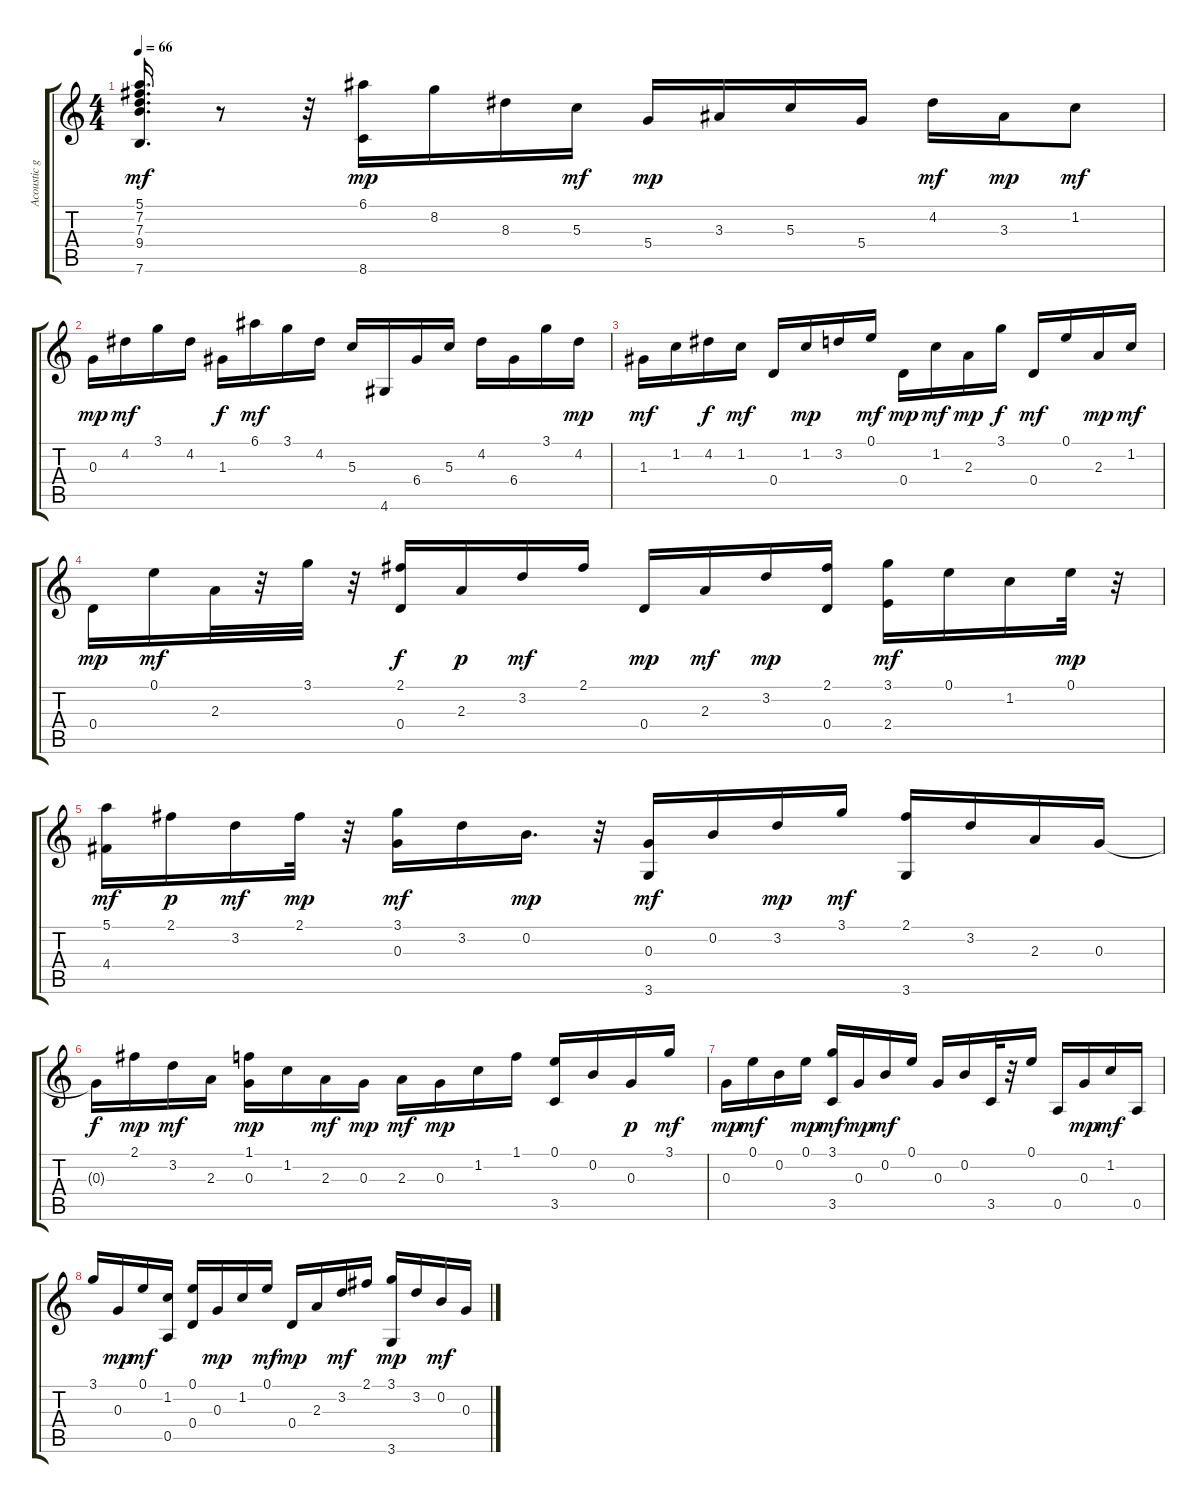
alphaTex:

\track ("Acoustic guitar" "Acoustic g") {instrument acousticguitarnylon}
\staff {score tabs}
\tuning (E4 B3 G3 D3 A2 E2) {hide}
\ts (4 4)
\tempo 66
\clef g2
\ks c
(5.1 7.2 7.3 9.4 7.6).16{d dy mf} r.8 r.32 (6.1 8.6).16{dy mp} 8.2.16 8.3.16 5.3.16{dy mf} 5.4.16{dy mp} 3.3.16 5.3.16 5.4.16 4.2.16{dy mf} 3.3.16{dy mp} 1.2.8{dy mf} |
0.3.16{dy mp} 4.2.16{dy mf} 3.1.16 4.2.16 1.3.16{dy f} 6.1.16{dy mf} 3.1.16 4.2.16 5.3.16 4.6.16 6.4.16 5.3.16 4.2.16 6.4.16 3.1.16 4.2.16{dy mp} |
1.3.16{dy mf} 1.2.16 4.2.16{dy f} 1.2.16{dy mf} 0.4.16 1.2.16{dy mp} 3.2.16 0.1.16{dy mf} 0.4.16{dy mp} 1.2.16{dy mf} 2.3.16{dy mp} 3.1.16{dy f} 0.4.16{dy mf} 0.1.16 2.3.16{dy mp} 1.2.16{dy mf} |
0.4.16{dy mp} 0.1.16{dy mf} 2.3.32 r.32 3.1.32 r.32 (2.1 0.4).16{dy f} 2.3.16{dy p} 3.2.16{dy mf} 2.1.16 0.4.16{dy mp} 2.3.16{dy mf} 3.2.16{dy mp} (2.1 0.4).16 (3.1 2.4).16{dy mf} 0.1.16 1.2.16 0.1.32{dy mp} r.32 |
(5.1 4.4).16{dy mf} 2.1.16{dy p} 3.2.16{dy mf} 2.1.32{dy mp} r.32 (3.1 0.3).16{dy mf} 3.2.16 0.2.16{d dy mp} r.32 (0.3 3.6).16{dy mf} 0.2.16 3.2.16{dy mp} 3.1.16{dy mf} (2.1 3.6).16 3.2.16 2.3.16 0.3.16 |
0.3{t}.16{dy f} 2.1.16{dy mp} 3.2.16{dy mf} 2.3.16 (1.1 0.3).16{dy mp} 1.2.16 2.3.16{dy mf} 0.3.16{dy mp} 2.3.16{dy mf} 0.3.16{dy mp} 1.2.16 1.1.16 (0.1 3.5).16 0.2.16 0.3.16{dy p} 3.1.16{dy mf} |
0.3.16{dy mp} 0.1.16{dy mf} 0.2.16 0.1.16{dy mp} (3.1 3.5).16{dy mf} 0.3.16{dy mp} 0.2.16{dy mf} 0.1.16 0.3.16 0.2.16 3.5.32 r.32 0.1.16 0.5.16 0.3.16{dy mp} 1.2.16{dy mf} 0.5.16 |
3.1.16 0.3.16{dy mp} 0.1.16{dy mf} (1.2 0.5).16 (0.1 0.4).16 0.3.16{dy mp} 1.2.16 0.1.16{dy mf} 0.4.16{dy mp} 2.3.16 3.2.16{dy mf} 2.1.16 (3.1 3.6).16{dy mp} 3.2.16 0.2.16{dy mf} 0.3.16
